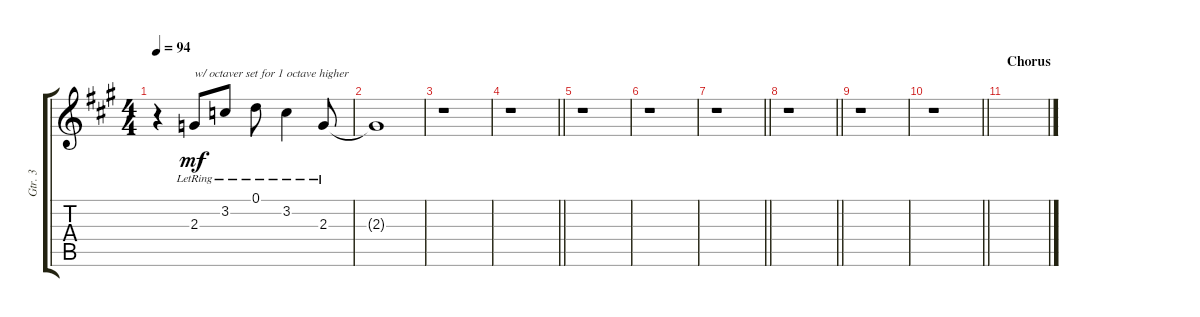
\track ("Gtr. 3" "Gtr. 3") {instrument distortionguitar}
\staff {score tabs}
\tuning (D4 A3 F3 C3 G2 C2) {hide}
\ts (4 4)
\tempo 94
\clef g2
\ks a
r.4{dy mf} 2.3{lr}.8{txt "w/ octaver set for 1 octave higher"} 3.2{lr}.8 0.1{lr}.8 3.2{lr}.4 2.3{lr}.8 |
2.3{t}.1 |
r.1 |
\barLineRight lightlight
r.1 |
r.1 |
r.1 |
\barLineRight lightlight
r.1 |
\barLineRight lightlight
r.1 |
r.1 |
\barLineRight lightlight
r.1 |
\section ("" "Chorus")
